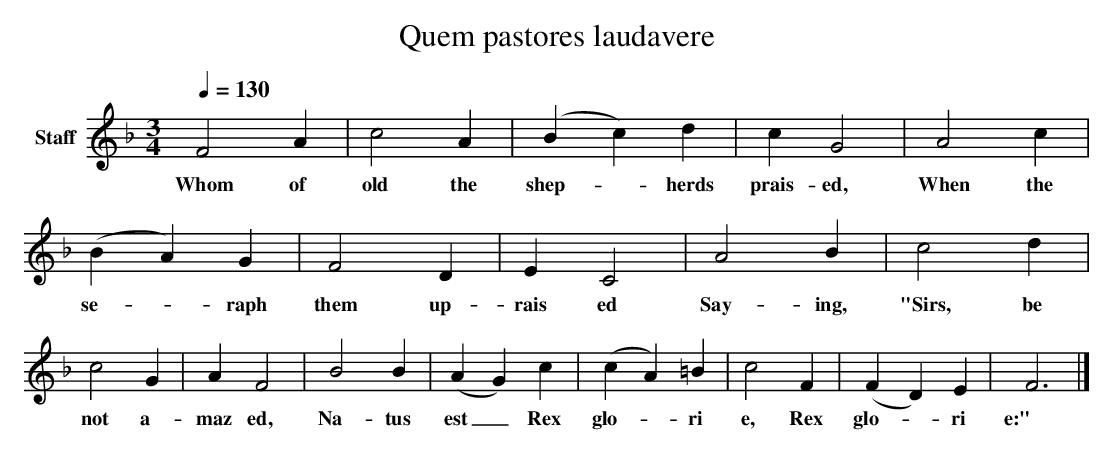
X:1
T: Quem pastores laudavere
L: 1/4
M: 3/4
Q: 1/4=130
V: P1 name="Staff"
K: F
[V: P1]  F2 A | c2 A | (B c) d | c G2 | A2 c | (B A) G | F2 D | E C2 | A2 B | c2 d | c2 G | A F2 | B2 B | (A G) c | (c A) =B | c2 F | (F D) E | F3|]
w: Whom of old the shep-_ herds prais- ed, When the se-_ raph them up- rais ed Say- ing, "Sirs, be not a- maz ed, Na- tus est_ Rex glo-_ ri e, Rex glo-_ ri e:"
